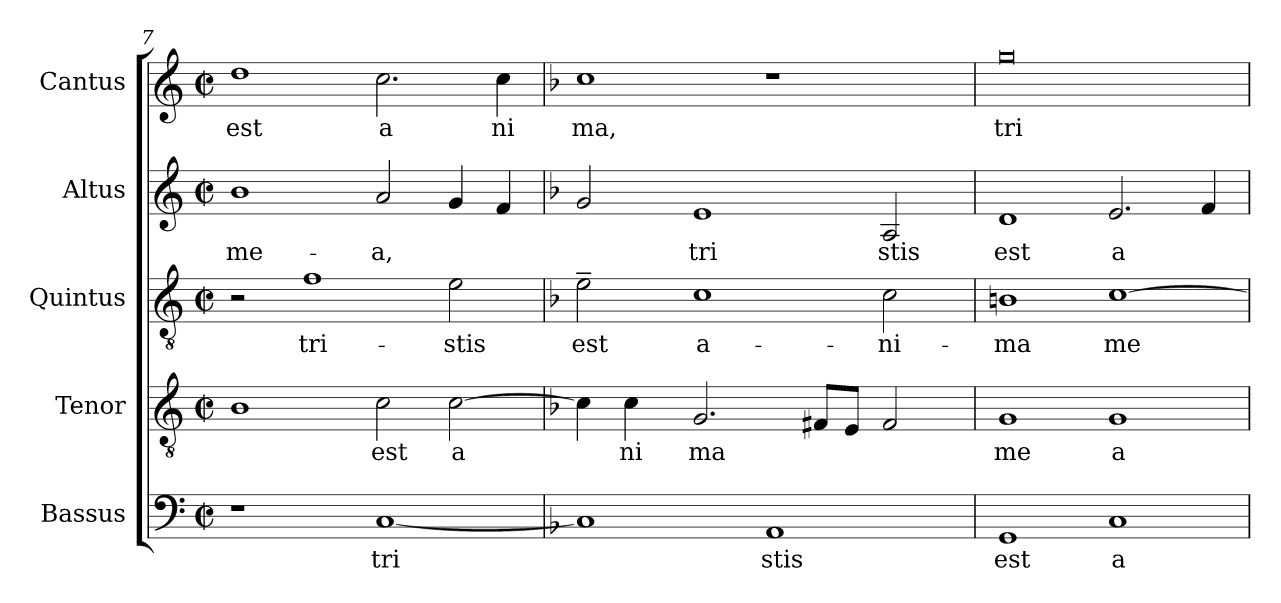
**kern	**text	**kern	**text	**kern	**text	**kern	**text	**kern	**text
*part5	*part5	*part4	*part4	*part3	*part3	*part2	*part2	*part1	*part1
*staff5	*staff5	*staff4	*staff4	*staff3	*staff3	*staff2	*staff2	*staff1	*staff1
*I"Bassus	*	*I"Tenor	*	*I"Quintus	*	*I"Altus	*	*I"Cantus	*
*clefF4	*	*clefGv2	*	*clefGv2	*	*clefG2	*	*clefG2	*
*M2/2	*	*M2/2	*	*M2/2	*	*M2/2	*	*M2/2	*
*met(c|)	*	*met(c|)	*	*met(c|)	*	*met(c|)	*	*met(c|)	*
=7	=7	=7	=7	=7	=7	=7	=7	=7	=7
!	!	!	!	!	!	!	!LO:LY:b:cj	!	!LO:LY:b:cj
1r	.	1B	.	2r	.	1b	me-	1dd	est
!	!	!	!	!	!LO:LY:b:cj	!	!	!	!
.	.	.	.	1f	tri-	.	.	.	.
!	!LO:LY:b:cj	!	!LO:LY:b:cj	!	!	!	!LO:LY:b:cj	!	!LO:LY:b:cj
[>1C	tri	2c\	est	.	.	2a/	-a,	2.cc\	a
!	!	!	!LO:LY:b:cj	!	!LO:LY:b:cj	!	!	!	!
.	.	[<2c\	a	2e\	-stis	4g/	.	.	.
!	!	!	!	!	!	!	!	!	!LO:LY:b:cj
.	.	.	.	.	.	4f/	.	4cc\	ni
!!LO:LB:g=z
=8	=8	=8	=8	=8	=8	=8	=8	=8	=8
*k[b-]	*	*k[b-]	*	*k[b-]	*	*k[b-]	*	*k[b-]	*
*F:	*	*F:	*	*F:	*	*F:	*	*F:	*
!	!	!	!	!	!LO:LY:b:cj	!	!	!	!LO:LY:b:cj
*^	*	*	*	*	*	*	*	*	*
1C]	4ryy	.	4c\]	.	2e~>\	est	2g/	.	1cc	ma,
!	!	!	!	!LO:LY:b:cj	!	!	!	!	!	!
.	8ryy	.	4c\	ni	.	.	.	.	.	.
.	64ryy	.	.	.	.	.	.	.	.	.
.	1ryy	.	.	.	.	.	.	.	.	.
!	!	!	!	!LO:LY:b	!	!LO:LY:b:cj	!	!LO:LY:b:cj	!	!
.	.	.	2.G/	ma	1c	a-	1e	tri	.	.
!	!	!LO:LY:b:cj	!	!	!	!	!	!	!	!
1AA	.	stis	.	.	.	.	.	.	1r	.
.	.	.	8F#/L	.	.	.	.	.	.	.
.	.	.	8E/J	.	.	.	.	.	.	.
.	2ryy	.	.	.	.	.	.	.	.	.
!	!	!	!	!	!	!LO:LY:b:cj	!	!LO:LY:b:cj	!	!
.	.	.	2F#/	.	2c\	-ni-	2A/	stis	.	.
.	16..ryy	.	.	.	.	.	.	.	.	.
=9	=9	=9	=9	=9	=9	=9	=9	=9	=9	=9
!	!	!LO:LY:b:cj	!	!LO:LY:b:cj	!	!LO:LY:b:cj	!	!LO:LY:b:cj	!	!LO:LY:b:cj
*v	*v	*	*	*	*	*	*	*	*	*
1GG	est	1G	me	1Bn	-ma	1d	est	0gg	tri
!	!LO:LY:b:cj	!	!LO:LY:b:cj	!	!LO:LY:b:cj	!	!LO:LY:b:cj	!	!
1C	a	1G	a	[>1c	me-	2.e/	a	.	.
.	.	.	.	.	.	4f/	.	.	.
=	=	=	=	=	=	=	=	=	=
*-	*-	*-	*-	*-	*-	*-	*-	*-	*-
